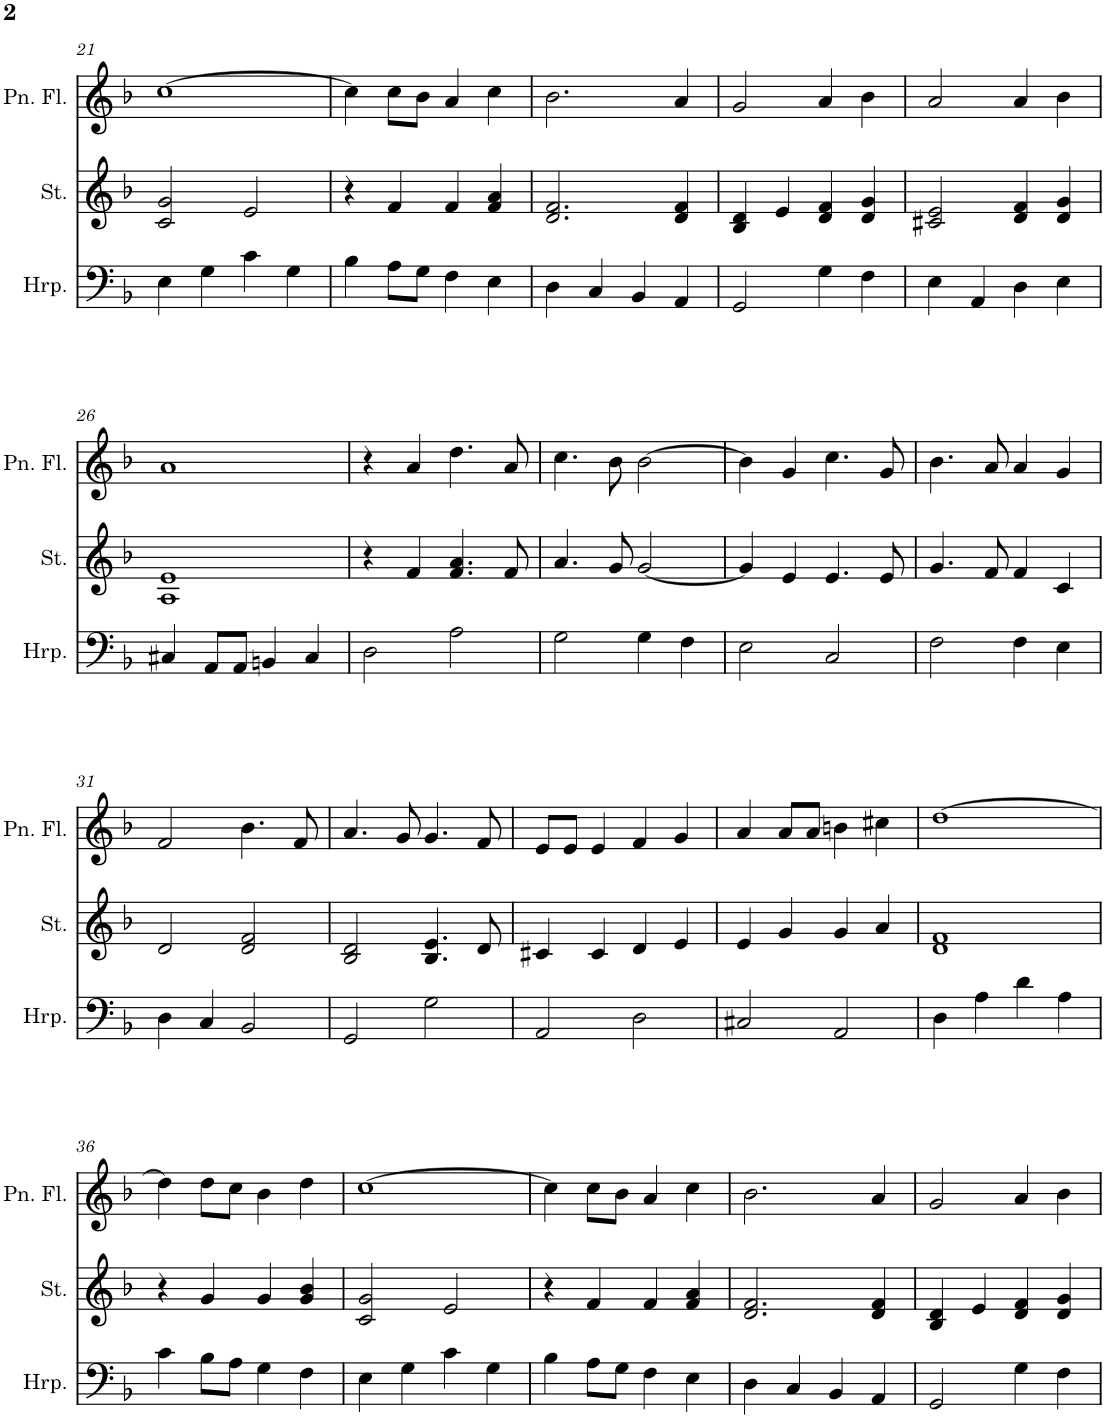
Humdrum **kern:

**kern	**kern	**kern
*part3	*part2	*part1
*staff3	*staff2	*staff1
*I"Harp	*I"Strings	*I"Pan Flute
*I'Hrp.	*I'St.	*I'Pn. Fl.
!!LO:PB:g=z
*clefF4	*clefG2	*clefG2
*k[b-]	*k[b-]	*k[b-]
*M4/4	*M4/4	*M4/4
=21	=21	=21
4E\	2c/ 2g/	[1cc
4G\	.	.
4c\	2e/	.
4G\	.	.
=22	=22	=22
4B-\	4r	4cc\]
8A\L	4f/	8cc\L
8G\J	.	8b-\J
4F\	4f/	4a/
4E\	4f/ 4a/	4cc\
=23	=23	=23
4D\	2.d/ 2.f/	2.b-\
4C/	.	.
4BB-/	.	.
4AA/	4d/ 4f/	4a/
=24	=24	=24
2GG/	4B-/ 4d/	2g/
.	4e/	.
4G\	4d/ 4f/	4a/
4F\	4d/ 4g/	4b-\
=25	=25	=25
4E\	2c#X/ 2e/	2a/
4AA/	.	.
4D\	4d/ 4f/	4a/
4E\	4d/ 4g/	4b-\
!!LO:LB:g=z
=26	=26	=26
4C#X/	1A 1e	1a
8AA/L	.	.
8AA/J	.	.
4BBn/	.	.
4C#/	.	.
=27	=27	=27
2D\	4r	4r
.	4f/	4a/
2A\	4.f/ 4.a/	4.dd\
.	8f/	8a/
=28	=28	=28
2G\	4.a/	4.cc\
.	8g/	8b-\
4G\	[2g/	[2b-\
4F\	.	.
=29	=29	=29
2E\	4g/]	4b-\]
.	4e/	4g/
2C/	4.e/	4.cc\
.	8e/	8g/
=30	=30	=30
2F\	4.g/	4.b-\
.	8f/	8a/
4F\	4f/	4a/
4E\	4c/	4g/
!!LO:LB:g=z
=31	=31	=31
4D\	2d/	2f/
4C/	.	.
2BB-/	2d/ 2f/	4.b-\
.	.	8f/
=32	=32	=32
2GG/	2B-/ 2d/	4.a/
.	.	8g/
2G\	4.B-/ 4.e/	4.g/
.	8d/	8f/
=33	=33	=33
2AA/	4c#X/	8e/L
.	.	8e/J
.	4c#/	4e/
2D\	4d/	4f/
.	4e/	4g/
=34	=34	=34
2C#X/	4e/	4a/
.	4g/	8a/L
.	.	8a/J
2AA/	4g/	4bn\
.	4a/	4cc#X\
=35	=35	=35
4D\	1d 1f	[1dd
4A\	.	.
4d\	.	.
4A\	.	.
!!LO:LB:g=z
=36	=36	=36
4c\	4r	4dd\]
8B-\L	4g/	8dd\L
8A\J	.	8cc\J
4G\	4g/	4b-\
4F\	4g/ 4b-/	4dd\
=37	=37	=37
4E\	2c/ 2g/	[1cc
4G\	.	.
4c\	2e/	.
4G\	.	.
=38	=38	=38
4B-\	4r	4cc\]
8A\L	4f/	8cc\L
8G\J	.	8b-\J
4F\	4f/	4a/
4E\	4f/ 4a/	4cc\
=39	=39	=39
4D\	2.d/ 2.f/	2.b-\
4C/	.	.
4BB-/	.	.
4AA/	4d/ 4f/	4a/
=40	=40	=40
2GG/	4B-/ 4d/	2g/
.	4e/	.
4G\	4d/ 4f/	4a/
4F\	4d/ 4g/	4b-\
=	=	=
*-	*-	*-
